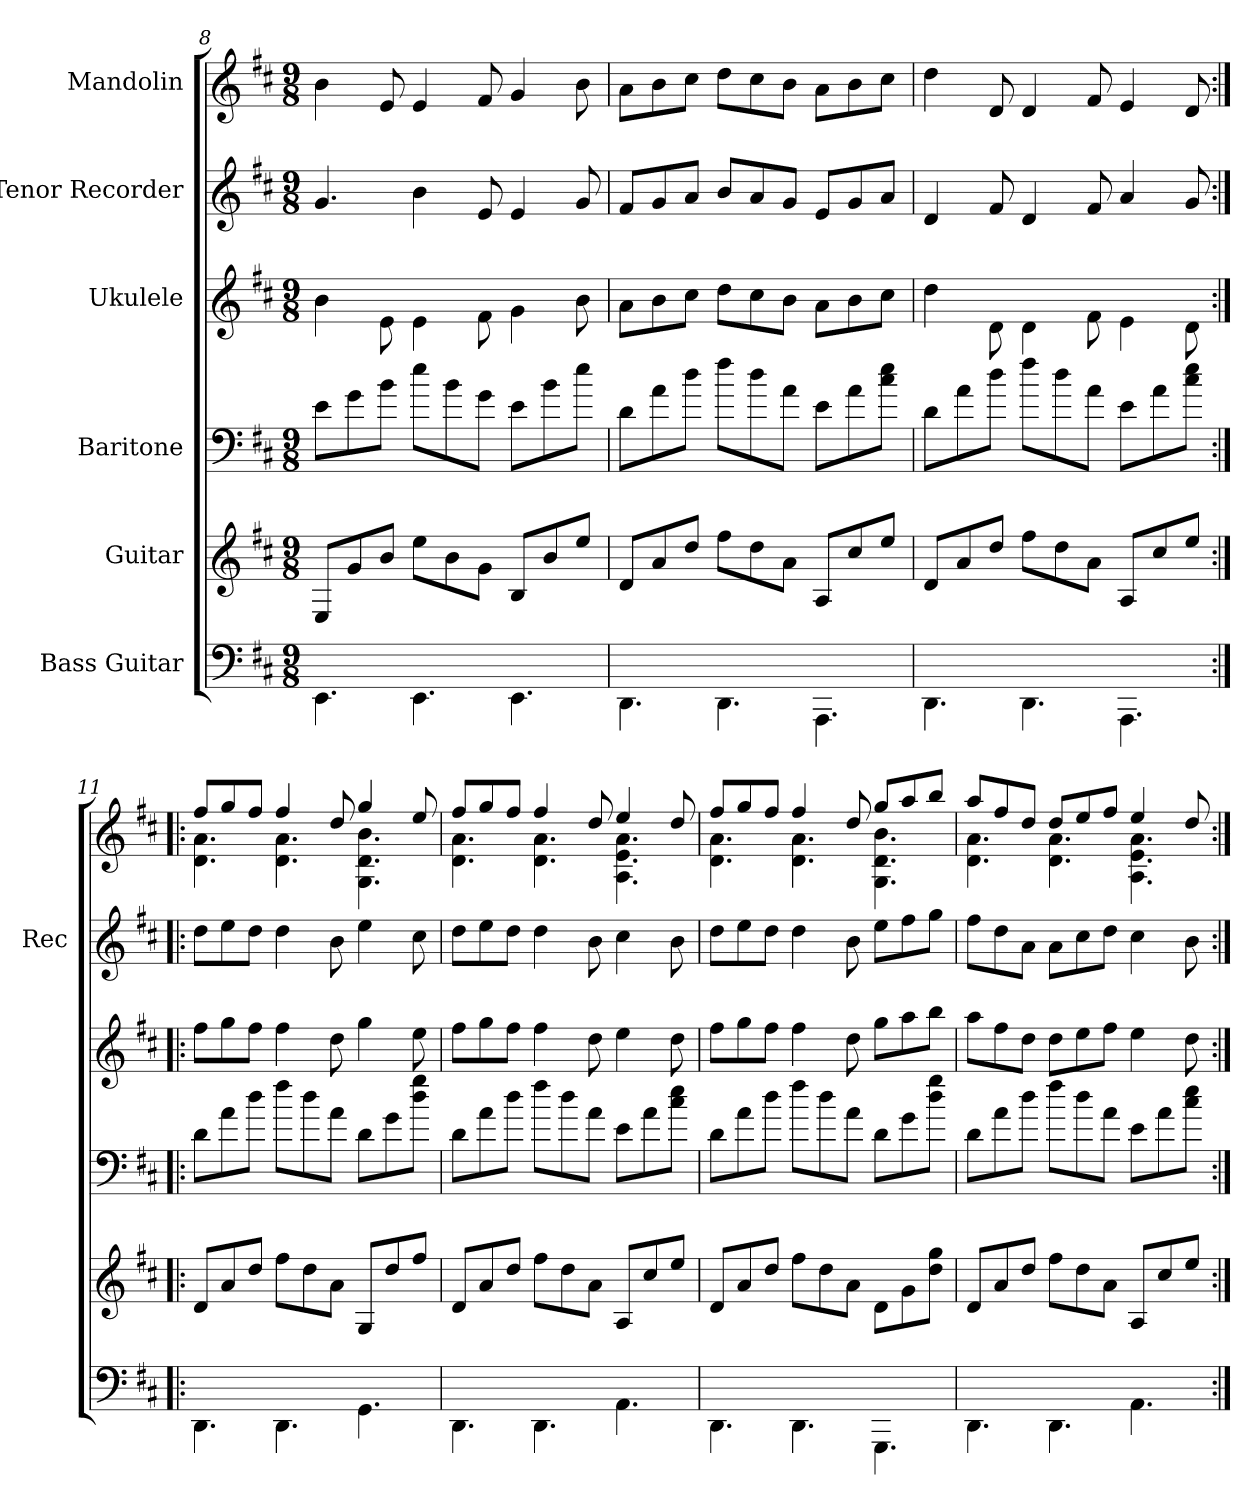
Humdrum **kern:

**kern	**kern	**kern	**kern	**kern	**kern
*part6	*part5	*part4	*part3	*part2	*part1
*staff6	*staff5	*staff4	*staff3	*staff2	*staff1
*I"Bass Guitar	*I"Guitar	*I"Baritone	*I"Ukulele	*I"Tenor Recorder	*I"Mandolin
*	*	*	*	*I'Rec	*
*	*clefG2	*	*	*clefG2	*clefG2
*	*ITrd7c12	*ITrd7c12	*	*	*
*k[f#c#]	*k[f#c#]	*k[f#c#]	*k[f#c#]	*k[f#c#]	*k[f#c#]
*D:	*D:	*D:	*D:	*D:	*D:
*M9/8	*M9/8	*M9/8	*M9/8	*M9/8	*M9/8
=8	=8	=8	=8	=8	=8
*^	*	*	*	*	*
1ryy	4.EE\	8EEi/L	8Ei\L	4bj\	4.gZ/	4bV\
.	.	8Gi/	8Gi\	.	.	.
.	.	8Bi/J	8Bi\J	8ej\	.	8eV/
.	4.EE\	8ei\L	8ei\L	4ej\	4bZ\	4eV/
.	.	8Bi\	8Bi\	.	.	.
.	.	8Gi\J	8Gi\J	8f#j\	8eZ/	8f#V/
.	4.EE\	8BBi/L	8Ei\L	4gj\	4eZ/	4gV/
.	.	8Bi/	8Bi\	.	.	.
8ryy	.	8ei/J	8ei\J	8bj\	8gZ/	8bV\
!!LO:LB:g=z
=9	=9	=9	=9	=9	=9	=9
1ryy	4.DD\	8Di/L	8Di\L	8aj\L	8f#Z/L	8aV\L
.	.	8Ai/	8Ai\	8bj\	8gZ/	8bV\
.	.	8di/J	8di\J	8cc#j\J	8aZ/J	8cc#V\J
.	4.DD\	8f#i\L	8f#i\L	8ddj\L	8bZ/L	8ddV\L
.	.	8di\	8di\	8cc#j\	8aZ/	8cc#V\
.	.	8Ai\J	8Ai\J	8bj\J	8gZ/J	8bV\J
.	4.AAA\	8AAi/L	8Ei\L	8aj\L	8eZ/L	8aV\L
.	.	8c#i/	8Ai\	8bj\	8gZ/	8bV\
8ryy	.	8ei/J	8c#i\ 8ei\J	8cc#j\J	8aZ/J	8cc#V\J
=10	=10	=10	=10	=10	=10	=10
1ryy	4.DD\	8Di/L	8Di\L	4ddj\	4dZ/	4ddV\
.	.	8Ai/	8Ai\	.	.	.
.	.	8di/J	8di\J	8dj\	8f#Z/	8dV/
.	4.DD\	8f#i\L	8f#i\L	4dj\	4dZ/	4dV/
.	.	8di\	8di\	.	.	.
.	.	8Ai\J	8Ai\J	8f#j\	8f#Z/	8f#V/
.	4.AAA\	8AAi/L	8Ei\L	4ej\	4aZ/	4eV/
.	.	8c#i/	8Ai\	.	.	.
8ryy	.	8ei/J	8c#i\ 8ei\J	8dj\	8gZ/	8dV/
=11:|!|:	=11:|!|:	=11:|!|:	=11:|!|:	=11:|!|:	=11:|!|:	=11:|!|:
*	*	*	*	*	*	*^
1ryy	4.DD\	8Di/L	8Di\L	8ff#j\L	8ddZ\L	8ff#V/L	4.d\ 4.a\
.	.	8Ai/	8Ai\	8ggj\	8eeZ\	8ggV/	.
.	.	8di/J	8di\J	8ff#j\J	8ddZ\J	8ff#V/J	.
.	4.DD\	8f#i\L	8f#i\L	4ff#j\	4ddZ\	4ff#V/	4.d\ 4.a\
.	.	8di\	8di\	.	.	.	.
.	.	8Ai\J	8Ai\J	8ddj\	8bZ\	8ddV/	.
.	4.GG\	8GGi/L	8Di\L	4ggj\	4eeZ\	4ggV/	4.G\ 4.d\ 4.b\
.	.	8di/	8Gi\	.	.	.	.
8ryy	.	8f#i/J	8di\ 8gi\J	8eej\	8cc#Z\	8eeV/	.
!!LO:PB:g=z	!!
=12	=12	=12	=12	=12	=12	=12	=12
1ryy	4.DD\	8Di/L	8Di\L	8ff#j\L	8ddZ\L	8ff#V/L	4.d\ 4.a\
.	.	8Ai/	8Ai\	8ggj\	8eeZ\	8ggV/	.
.	.	8di/J	8di\J	8ff#j\J	8ddZ\J	8ff#V/J	.
.	4.DD\	8f#i\L	8f#i\L	4ff#j\	4ddZ\	4ff#V/	4.d\ 4.a\
.	.	8di\	8di\	.	.	.	.
.	.	8Ai\J	8Ai\J	8ddj\	8bZ\	8ddV/	.
.	4.AA\	8AAi/L	8Ei\L	4eej\	4cc#Z\	4eeV/	4.A\ 4.e\ 4.a\
.	.	8c#i/	8Ai\	.	.	.	.
8ryy	.	8ei/J	8c#i\ 8ei\J	8ddj\	8bZ\	8ddV/	.
=13	=13	=13	=13	=13	=13	=13	=13
1ryy	4.DD\	8Di/L	8Di\L	8ff#j\L	8ddZ\L	8ff#V/L	4.d\ 4.a\
.	.	8Ai/	8Ai\	8ggj\	8eeZ\	8ggV/	.
.	.	8di/J	8di\J	8ff#j\J	8ddZ\J	8ff#V/J	.
.	4.DD\	8f#i\L	8f#i\L	4ff#j\	4ddZ\	4ff#V/	4.d\ 4.a\
.	.	8di\	8di\	.	.	.	.
.	.	8Ai\J	8Ai\J	8ddj\	8bZ\	8ddV/	.
.	4.GGG\	8Di\L	8Di\L	8ggj\L	8eeZ\L	8ggV/L	4.G\ 4.d\ 4.b\
.	.	8Gi\	8Gi\	8aaj\	8ff#Z\	8aaV/	.
8ryy	.	8di\ 8gi\J	8di\ 8gi\J	8bbj\J	8ggZ\J	8bbV/J	.
=14	=14	=14	=14	=14	=14	=14	=14
1ryy	4.DD\	8Di/L	8Di\L	8aaj\L	8ff#Z\L	8aaV/L	4.d\ 4.a\
.	.	8Ai/	8Ai\	8ff#j\	8ddZ\	8ff#V/	.
.	.	8di/J	8di\J	8ddj\J	8aZ\J	8ddV/J	.
.	4.DD\	8f#i\L	8f#i\L	8ddj\L	8aZ\L	8ddV/L	4.d\ 4.a\
.	.	8di\	8di\	8eej\	8cc#Z\	8eeV/	.
.	.	8Ai\J	8Ai\J	8ff#j\J	8ddZ\J	8ff#V/J	.
.	4.AA\	8AAi/L	8Ei\L	4eej\	4cc#Z\	4eeV/	4.A\ 4.e\ 4.a\
.	.	8c#i/	8Ai\	.	.	.	.
8ryy	.	8ei/J	8c#i\ 8ei\J	8ddj\	8bZ\	8ddV/	.
*v	*v	*	*	*	*	*v	*v
=:|!	=:|!	=:|!	=:|!	=:|!	=:|!
*-	*-	*-	*-	*-	*-
